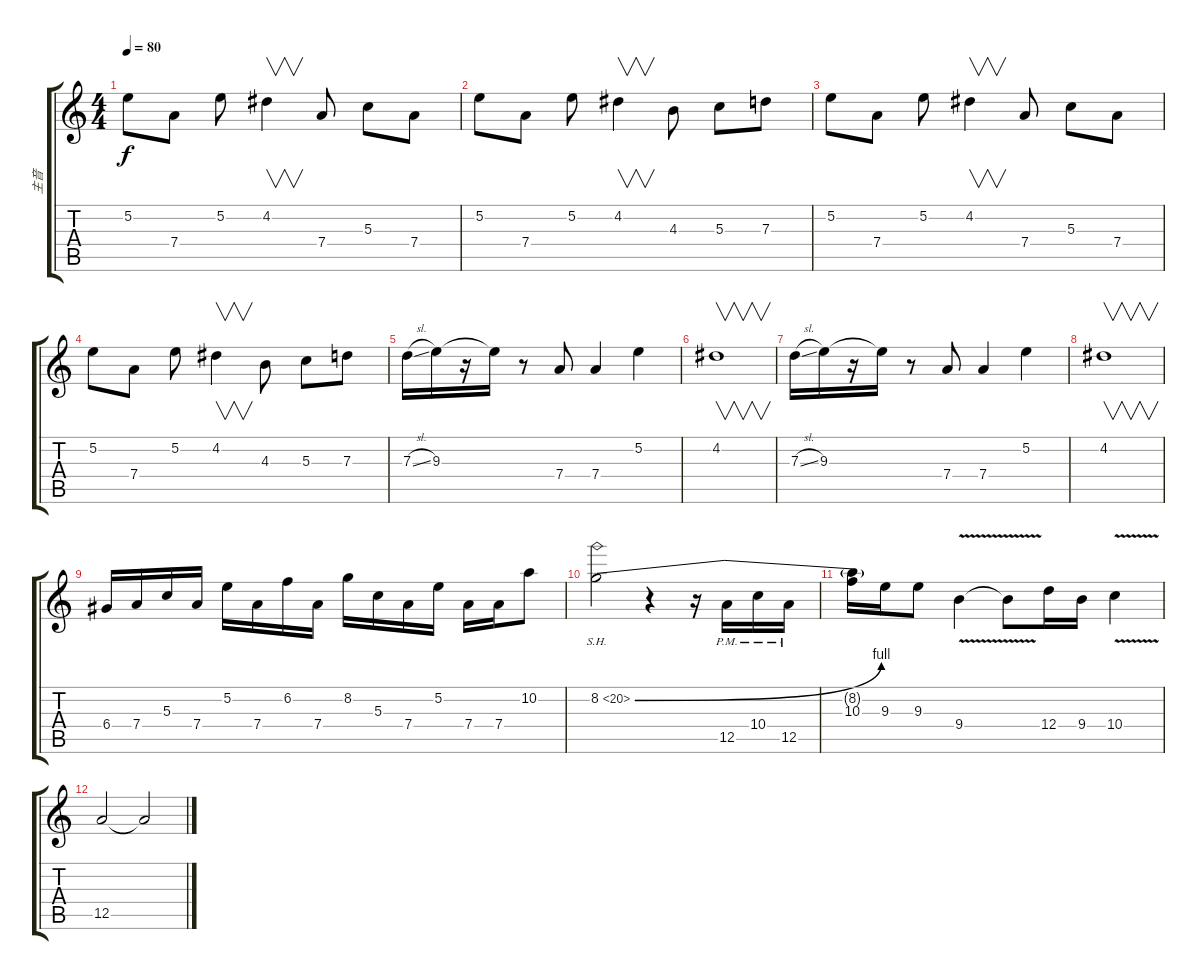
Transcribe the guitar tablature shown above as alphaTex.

\track ("主音" "主音") {instrument overdrivenguitar}
\staff {score tabs}
\tuning (E4 B3 G3 D3 A2 E2) {hide}
\ts (4 4)
\tempo 80
\clef g2
\ks c
5.2.8{dy f} 7.4.8 5.2.8 4.2.4{v} 7.4.8 5.3.8 7.4.8 |
5.2.8 7.4.8 5.2.8 4.2.4{v} 4.3.8 5.3.8 7.3.8 |
5.2.8 7.4.8 5.2.8 4.2.4{v} 7.4.8 5.3.8 7.4.8 |
5.2.8 7.4.8 5.2.8 4.2.4{v} 4.3.8{txt ""} 5.3.8 7.3.8 |
7.3{sl}.16 9.3.16 r.16 9.3{t}.16 r.8 7.4.8 7.4.4 5.2.4 |
4.2.1{v} |
7.3{sl}.16 9.3.16 r.16 9.3{t}.16 r.8 7.4.8 7.4.4 5.2.4 |
4.2.1{v} |
6.4.16 7.4.16 5.3.16 7.4.16 5.2.16 7.4.16 6.2.16 7.4.16 8.2.16 5.3.16 7.4.16 5.2.16 7.4.16 7.4.16 10.2.8 |
8.2{be (bend 0 0 60 4) sh 12}.2 r.4 r.16 12.5{pm}.16 10.4{pm}.16 12.5{pm}.16 |
(8.2{t} 10.3).16 9.3.16 9.3.8 9.4{v}.4 9.4{t}.8 12.4.16 9.4.16 10.4{v}.4 |
12.5.2 12.5{t}.2
